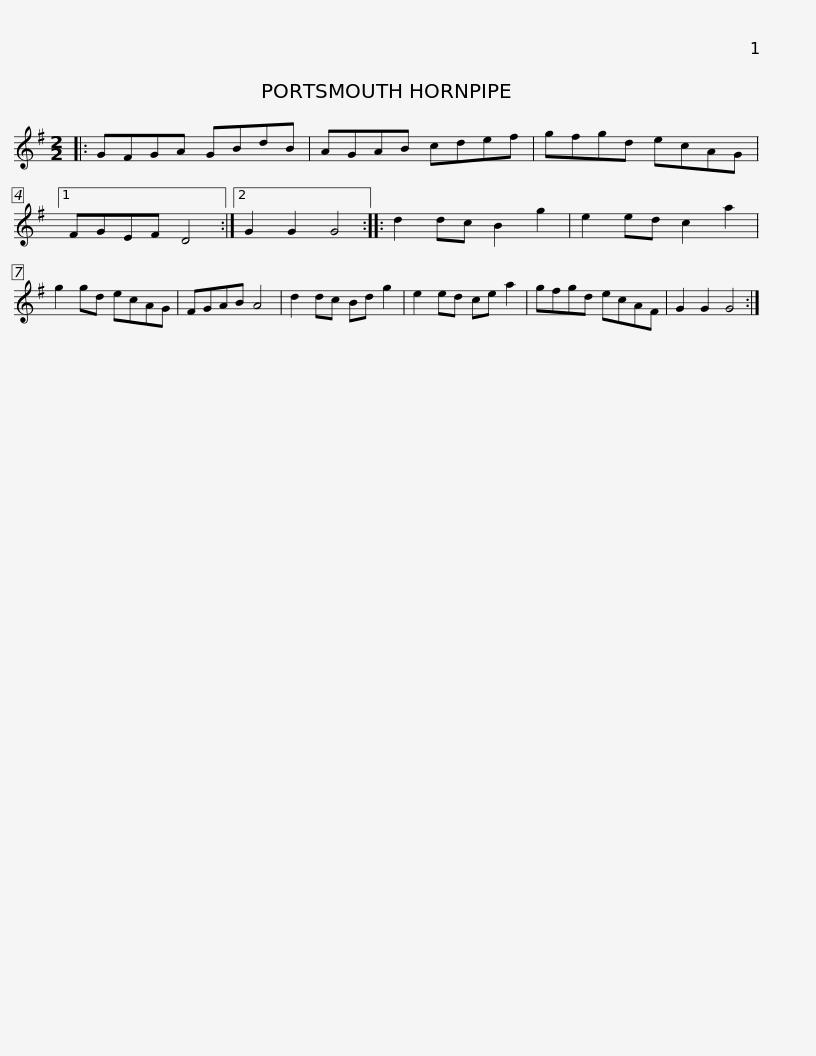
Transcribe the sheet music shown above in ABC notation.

X:1
L:1/8
M:2/2
I:linebreak $
K:G
V:1 treble
V:1
|: GFGA GBdB | AGAB cdef | gfgd ecAG |1 FGEF D4 :|2 G2 G2 G4 :: %5
 d2 dc B2 g2 |$ e2 ed c2 a2 | g2 gd ecAG | FGAB A4 | d2 dc Bd g2 | %10
 e2 ed ce a2 | gfgd ecAF | G2 G2 G4 :| %13
